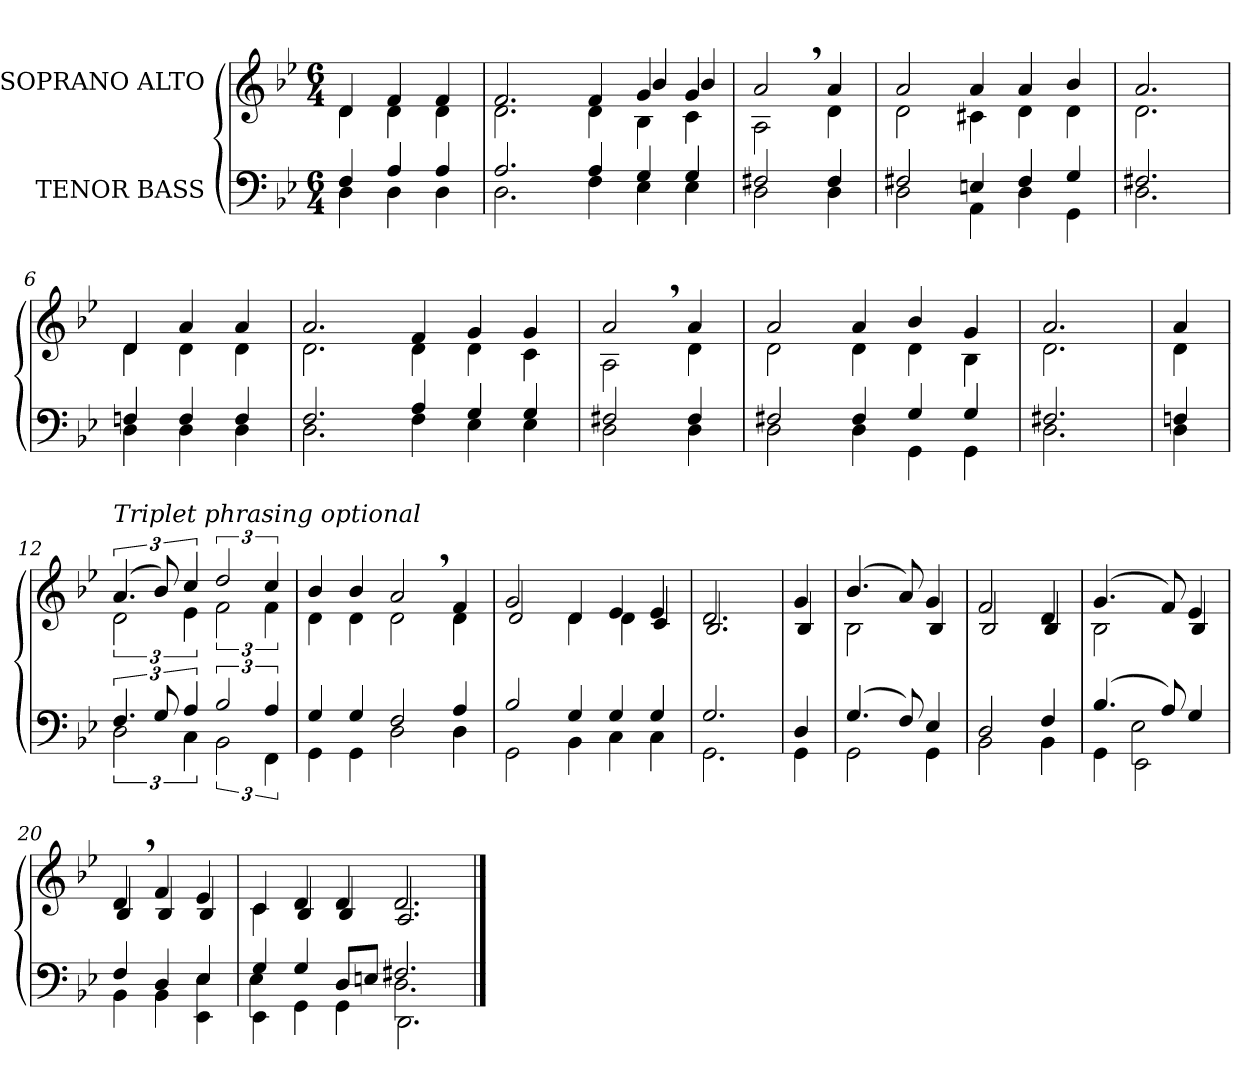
**kern	**kern
*part2	*part1
*staff2	*staff1
*I"TENOR BASS	*I"SOPRANO ALTO
*clefF4	*clefG2
*k[b-e-]	*k[b-e-]
*M6/4	*M6/4
=1	=1
*^	*^
4F/	4D\	4d/	4d\
4A/	4D\	4f/	4d\
4A/	4D\	4f/	4d\
=2	=2	=2	=2
*	*	*	*^
2.A/	2.D\	2.f/	2.d\	1ryy
4A/	4F\	4f/	4d\	.
4G/	4E-\	4g/	4B-\	4b-!/
4G/	4E-\	4g/	4c\	4b-/
*	*	*	*v	*v
=3	=3	=3	=3
2F#X/	2D\	2a,/	2A\
4F#/	4D\	4a/	4d\
=4	=4	=4	=4
2F#X/	2D\	2a/	2d\
4En/	4AA\	4a/	4c#X\
4F#/	4D\	4a/	4d\
4G/	4GG\	4b-/	4d\
=5	=5	=5	=5
2.F#X/	2.D\	2.a/	2.d\
!!LO:LB:g=z	!!
=6	=6	=6	=6
4Fn/	4D\	4d/	4d\
4F/	4D\	4a/	4d\
4F/	4D\	4a/	4d\
=7	=7	=7	=7
2.F/	2.D\	2.a/	2.d\
4A/	4F\	4f/	4d\
4G/	4E-\	4g/	4d\
4G/	4E-\	4g/	4c\
=8	=8	=8	=8
2F#X/	2D\	2a,/	2A\
4F#/	4D\	4a/	4d\
=9	=9	=9	=9
2F#X/	2D\	2a/	2d\
4F#/	4D\	4a/	4d\
4G/	4GG\	4b-/	4d\
4G/	4GG\	4g/	4B-\
=10	=10	=10	=10
2.F#X/	2.D\	2.a/	2.d\
=11	=11	=11	=11
4Fn/	4D\	4a/	4d\
=12	=12	=12	=12
!	!	!LO:TX:a:i:t=Triplet phrasing optional	!
6.F/	3D\	(6.a/	3d\
12G/	.	12b-/)	.
6A/	6C\	6cc/	6e-\
3B-/	3BB-\	3dd/	3f\
6A/	6FF\	6cc/	6f\
=13	=13	=13	=13
4G/	4GG\	4b-/	4d\
4G/	4GG\	4b-/	4d\
2F/	2D\	2a,/	2d\
4A/	4D\	4f/	4d\
=14	=14	=14	=14
2B-/	2GG\	2g/	2d/
4G/	4BB-\	4d/	4d\
4G/	4C\	4e-/	4d\
4G/	4C\	4e-/	4c/
!!LO:LB:g=z	!!
=15	=15	=15	=15
2.G/	2.GG\	2.d/	2.B-/
=16	=16	=16	=16
4D/	4GG\	4g/	4B-/
=17	=17	=17	=17
(4.G/	2GG\	(4.b-/	2B-\
8F/)	.	8a/)	.
4E-/	4GG\	4g/	4B-/
=18	=18	=18	=18
2D/	2BB-\	2f/	2B-/
4F/	4BB-\	4d/	4B-/
=19	=19	=19	=19
*	*^	*	*
(4.B-/	4GG\	4ryy	(4.g/	2B-\
.	2EE-\	2E-\	.	.
8A/)	.	.	8f/)	.
4G/	.	.	4e-/	4B-/
=20	=20	=20	=20	=20
4F/	4BB-\	2ryy	4d,/	4B-/
4D/	4BB-\	.	4f/	4B-/
4E-/	4EE-\	4E-\	4e-/	4B-/
=21	=21	=21	=21	=21
4G/	4EE-\	4E-\	4c/	4c\
4G/	4GG\	2ryy	4d/	4B-/
8D/L	4GG\	.	4d/	4B-/
8En/J	.	.	.	.
2.F#X/	2.D\	2.DD\	2.d/	2.A/
*v	*v	*v	*	*
*	*v	*v
==	==
*-	*-
